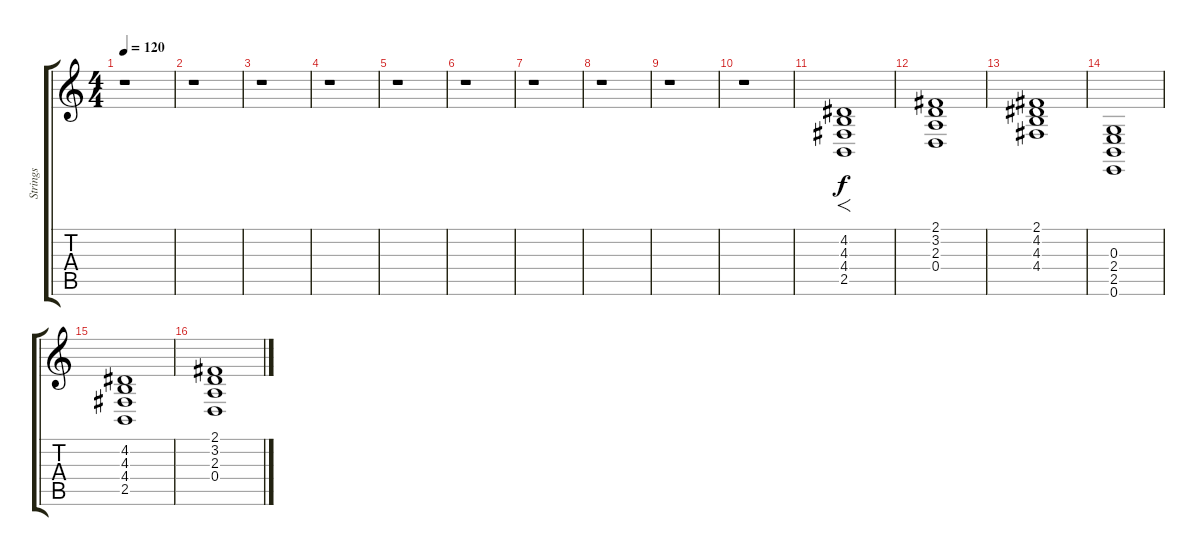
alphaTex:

\track ("Strings" "Strings") {instrument stringensemble1}
\staff {score tabs}
\tuning (E4 B3 G3 D3 A2 E2) {hide}
\ts (4 4)
\tempo 120
\clef g2
\ks c
r.1{dy f} |
r.1 |
r.1 |
r.1 |
r.1 |
r.1 |
r.1 |
r.1 |
r.1 |
r.1 |
(4.2 4.3 4.4 2.5).1{f} |
(2.1 3.2 2.3 0.4).1 |
(2.1 4.2 4.3 4.4).1 |
(0.3 2.4 2.5 0.6).1 |
(4.2 4.3 4.4 2.5).1 |
(2.1 3.2 2.3 0.4).1
